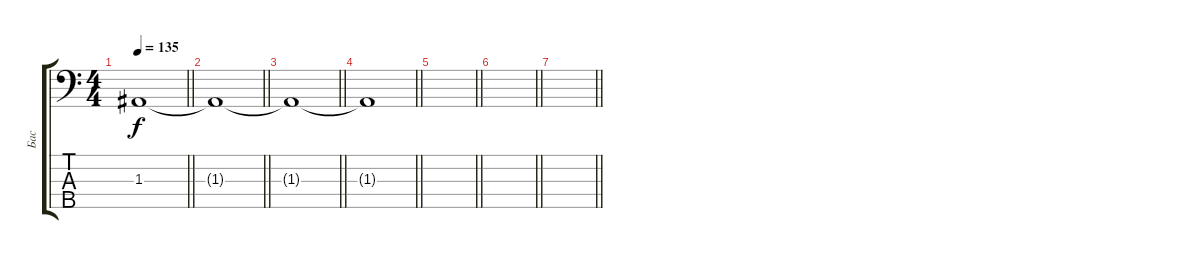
\track ("Бас" "Бас") {instrument electricbassfinger}
\staff {score tabs}
\tuning (G2 D2 A1 E1 B0) {hide}
\ts (4 4)
\tempo 135
\clef f4
\barLineRight lightlight
\ks c
1.3.1{dy f} |
\barLineRight lightlight
1.3{t}.1 |
\barLineRight lightlight
1.3{t}.1 |
\barLineRight lightlight
1.3{t}.1 |
\barLineRight lightlight
|
\barLineRight lightlight
|
\barLineRight lightlight
